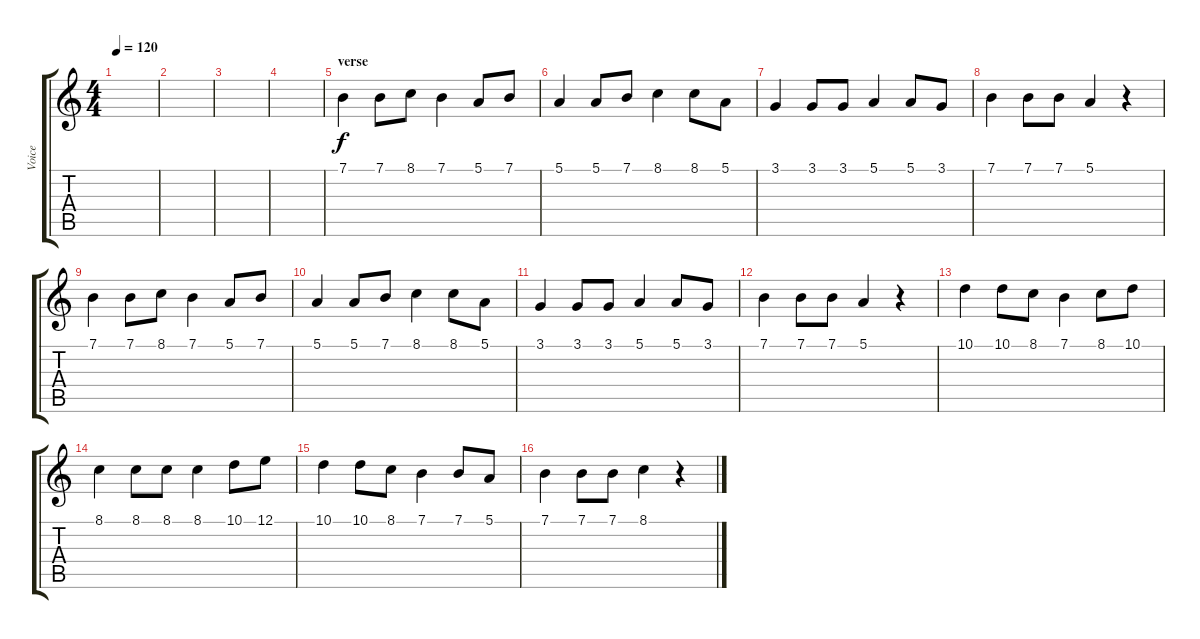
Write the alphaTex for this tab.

\track ("Voice" "Voice") {instrument choiraahs}
\staff {score tabs}
\tuning (E4 B3 G3 D3 A2 E2) {hide}
\ts (4 4)
\tempo 120
\clef g2
\ks c
|
|
|
|
\section ("" "verse")
7.1.4 7.1.8 8.1.8 7.1.4 5.1.8 7.1.8 |
5.1.4 5.1.8 7.1.8 8.1.4 8.1.8 5.1.8 |
3.1.4 3.1.8 3.1.8 5.1.4 5.1.8 3.1.8 |
7.1.4 7.1.8 7.1.8 5.1.4 r.4 |
7.1.4 7.1.8 8.1.8 7.1.4 5.1.8 7.1.8 |
5.1.4 5.1.8 7.1.8 8.1.4 8.1.8 5.1.8 |
3.1.4 3.1.8 3.1.8 5.1.4 5.1.8 3.1.8 |
7.1.4 7.1.8 7.1.8 5.1.4 r.4 |
10.1.4 10.1.8 8.1.8 7.1.4 8.1.8 10.1.8 |
8.1.4 8.1.8 8.1.8 8.1.4 10.1.8 12.1.8 |
10.1.4 10.1.8 8.1.8 7.1.4 7.1.8 5.1.8 |
7.1.4 7.1.8 7.1.8 8.1.4 r.4
